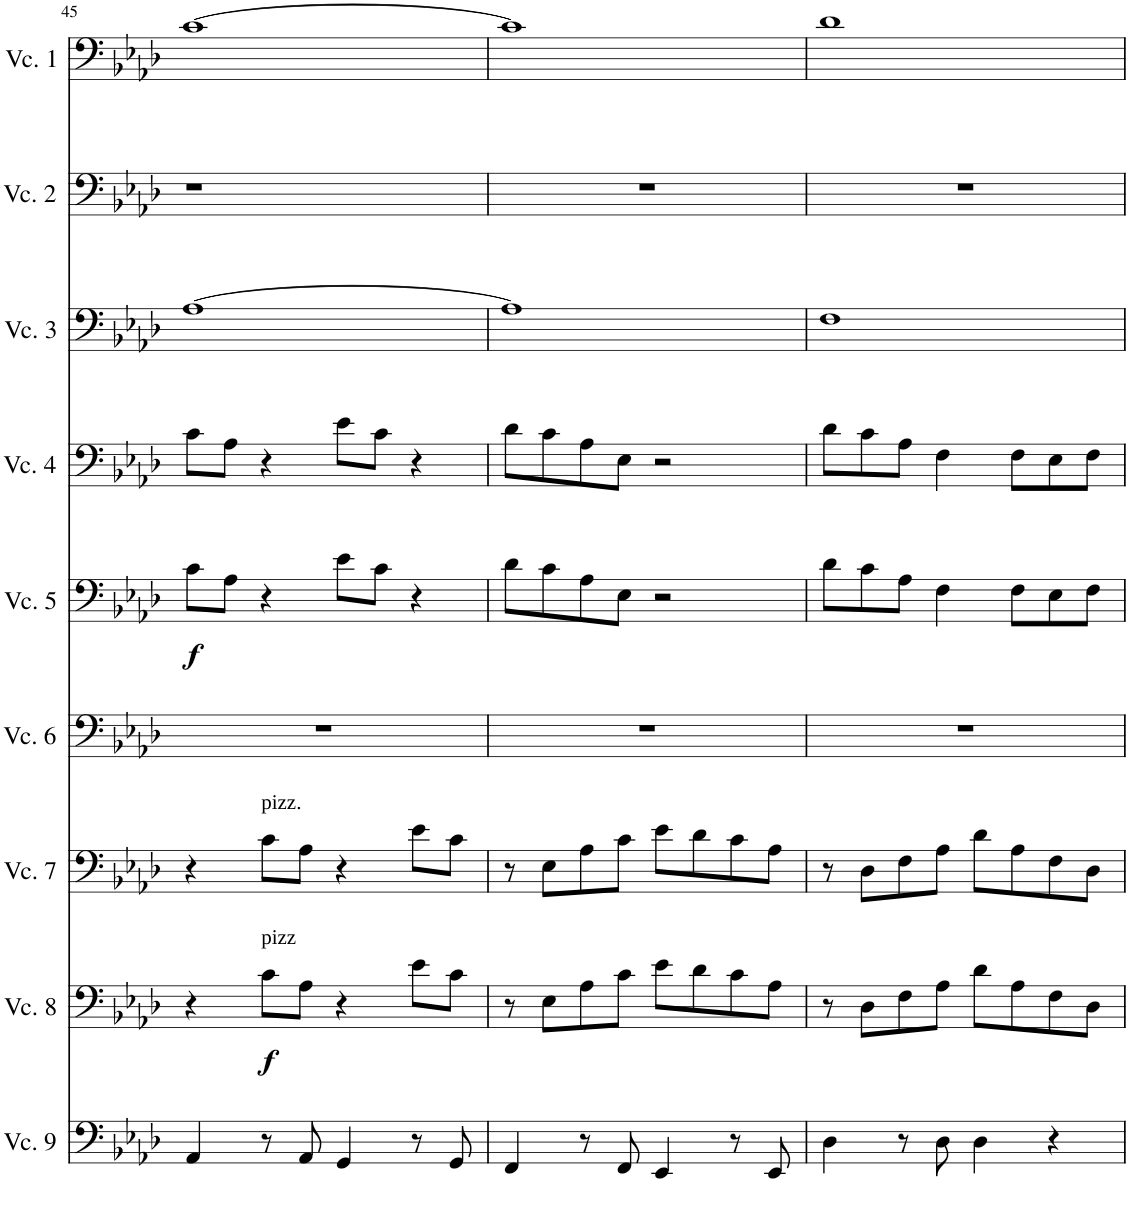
**kern	**kern	**dynam	**kern	**kern	**kern	**dynam	**kern	**kern	**kern	**kern
*part9	*part8	*part8	*part7	*part6	*part5	*part5	*part4	*part3	*part2	*part1
*staff9	*staff8	*staff8	*staff7	*staff6	*staff5	*staff5	*staff4	*staff3	*staff2	*staff1
*I"Cello 9	*I"Cello 8	*	*I"Cello 7	*I"Cello 6	*I"Cello 5	*	*I"Cello 4	*I"Cello 3	*I"Cello 2	*I"Cello 1
!!LO:PB:g=z
*clefF4	*clefF4	*	*clefF4	*clefF4	*clefF4	*	*clefF4	*clefF4	*clefF4	*clefF4
*k[b-e-a-d-]	*k[b-e-a-d-]	*	*k[b-e-a-d-]	*k[b-e-a-d-]	*k[b-e-a-d-]	*	*k[b-e-a-d-]	*k[b-e-a-d-]	*k[b-e-a-d-]	*k[b-e-a-d-]
*M4/4	*M4/4	*	*M4/4	*M4/4	*M4/4	*	*M4/4	*M4/4	*M4/4	*M4/4
=45	=45	=45	=45	=45	=45	=45	=45	=45	=45	=45
!	!	!	!	!	!	!LO:DY:b	!	!	!	!
4AA-/	4r	.	4r	1r	8c\L	f	8c\L	[1A-	1r	[1c
.	.	.	.	.	8A-\J	.	8A-\J	.	.	.
!	!	!	!LO:TX:a:t=pizz.	!	!	!	!	!	!	!
!	!LO:TX:a:t=pizz	!	!	!	!	!	!	!	!	!
!	!	!LO:DY:b	!	!	!	!	!	!	!	!
8r	8c\L	f	8c\L	.	4r	.	4r	.	.	.
8AA-/	8A-\J	.	8A-\J	.	.	.	.	.	.	.
4GG/	4r	.	4r	.	8e-\L	.	8e-\L	.	.	.
.	.	.	.	.	8c\J	.	8c\J	.	.	.
8r	8e-\L	.	8e-\L	.	4r	.	4r	.	.	.
8GG/	8c\J	.	8c\J	.	.	.	.	.	.	.
=46	=46	=46	=46	=46	=46	=46	=46	=46	=46	=46
4FF/	8r	.	8r	1r	8d-\L	.	8d-\L	1A-]	1r	1c]
.	8E-\L	.	8E-\L	.	8c\	.	8c\	.	.	.
8r	8A-\	.	8A-\	.	8A-\	.	8A-\	.	.	.
8FF/	8c\J	.	8c\J	.	8E-\J	.	8E-\J	.	.	.
4EE-/	8e-\L	.	8e-\L	.	2r	.	2r	.	.	.
.	8d-\	.	8d-\	.	.	.	.	.	.	.
8r	8c\	.	8c\	.	.	.	.	.	.	.
8EE-/	8A-\J	.	8A-\J	.	.	.	.	.	.	.
=47	=47	=47	=47	=47	=47	=47	=47	=47	=47	=47
4D-\	8r	.	8r	1r	8d-\L	.	8d-\L	1F	1r	1d-
.	8D-\L	.	8D-\L	.	8c\	.	8c\	.	.	.
8r	8F\	.	8F\	.	8A-\J	.	8A-\J	.	.	.
8D-\	8A-\J	.	8A-\J	.	4F\	.	4F\	.	.	.
4D-\	8d-\L	.	8d-\L	.	.	.	.	.	.	.
.	8A-\	.	8A-\	.	8F\L	.	8F\L	.	.	.
4r	8F\	.	8F\	.	8E-\	.	8E-\	.	.	.
.	8D-\J	.	8D-\J	.	8F\J	.	8F\J	.	.	.
=	=	=	=	=	=	=	=	=	=	=
*-	*-	*-	*-	*-	*-	*-	*-	*-	*-	*-
